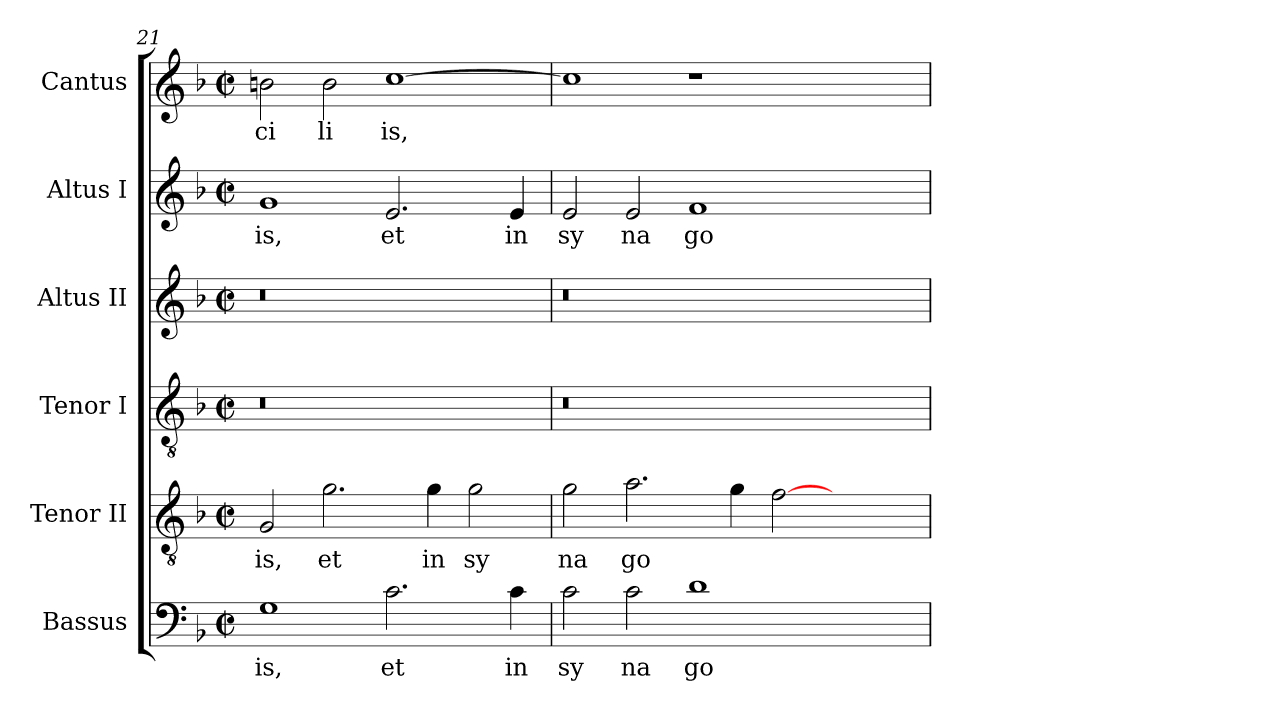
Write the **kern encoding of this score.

**kern	**text	**kern	**text	**kern	**kern	**kern	**text	**kern	**text
*part6	*part6	*part5	*part5	*part4	*part3	*part2	*part2	*part1	*part1
*staff6	*staff6	*staff5	*staff5	*staff4	*staff3	*staff2	*staff2	*staff1	*staff1
*I"Bassus	*	*I"Tenor II	*	*I"Tenor I	*I"Altus II	*I"Altus I	*	*I"Cantus	*
*clefF4	*	*clefGv2	*	*clefGv2	*clefG2	*clefG2	*	*clefG2	*
*k[b-]	*	*k[b-]	*	*k[b-]	*k[b-]	*k[b-]	*	*k[b-]	*
*F:	*	*F:	*	*F:	*F:	*F:	*	*F:	*
*M2/2	*	*M2/2	*	*M2/2	*M2/2	*M2/2	*	*M2/2	*
*met(c|)	*	*met(c|)	*	*met(c|)	*met(c|)	*met(c|)	*	*met(c|)	*
=21	=21	=21	=21	=21	=21	=21	=21	=21	=21
!	!LO:LY:b:cj	!	!LO:LY:b:cj	!	!	!	!LO:LY:b:cj	!	!LO:LY:b:cj
1G	is,	2G/	is,	0r	0r	1g	is,	2bn\	ci
!	!	!	!LO:LY:b:cj	!	!	!	!	!	!LO:LY:b:cj
.	.	2.g\	et	.	.	.	.	2b\	li
!	!LO:LY:b:cj	!	!	!	!	!	!LO:LY:b:cj	!	!LO:LY:b:cj
2.c\	et	.	.	.	.	2.e/	et	[>1cc	is,
!	!	!	!LO:LY:b:cj	!	!	!	!	!	!
.	.	4g\	in	.	.	.	.	.	.
!	!	!	!LO:LY:b:cj	!	!	!	!	!	!
.	.	2g\	sy	.	.	.	.	.	.
!	!LO:LY:b:cj	!	!	!	!	!	!LO:LY:b:cj	!	!
4c\	in	.	.	.	.	4e/	in	.	.
=22	=22	=22	=22	=22	=22	=22	=22	=22	=22
!	!LO:LY:b:cj	!	!LO:LY:b:cj	!	!	!	!LO:LY:b:cj	!	!
2c\	sy	2g\	na	0r	0r	2e/	sy	1cc]	.
!	!LO:LY:b:cj	!	!LO:LY:b:cj	!	!	!	!LO:LY:b:cj	!	!
2c\	na	2.a\	go	.	.	2e/	na	.	.
!	!LO:LY:b:cj	!	!	!	!	!	!LO:LY:b:cj	!LO:N:vis=1	!
1d	go	.	.	.	.	1f	go	0r	.
.	.	4g\	.	.	.	.	.	.	.
.	.	[>2f\	.	.	.	.	.	.	.
1ryy	.	1ryy	.	1ryy	1ryy	1ryy	.	.	.
=	=	=	=	=	=	=	=	=	=
*-	*-	*-	*-	*-	*-	*-	*-	*-	*-
